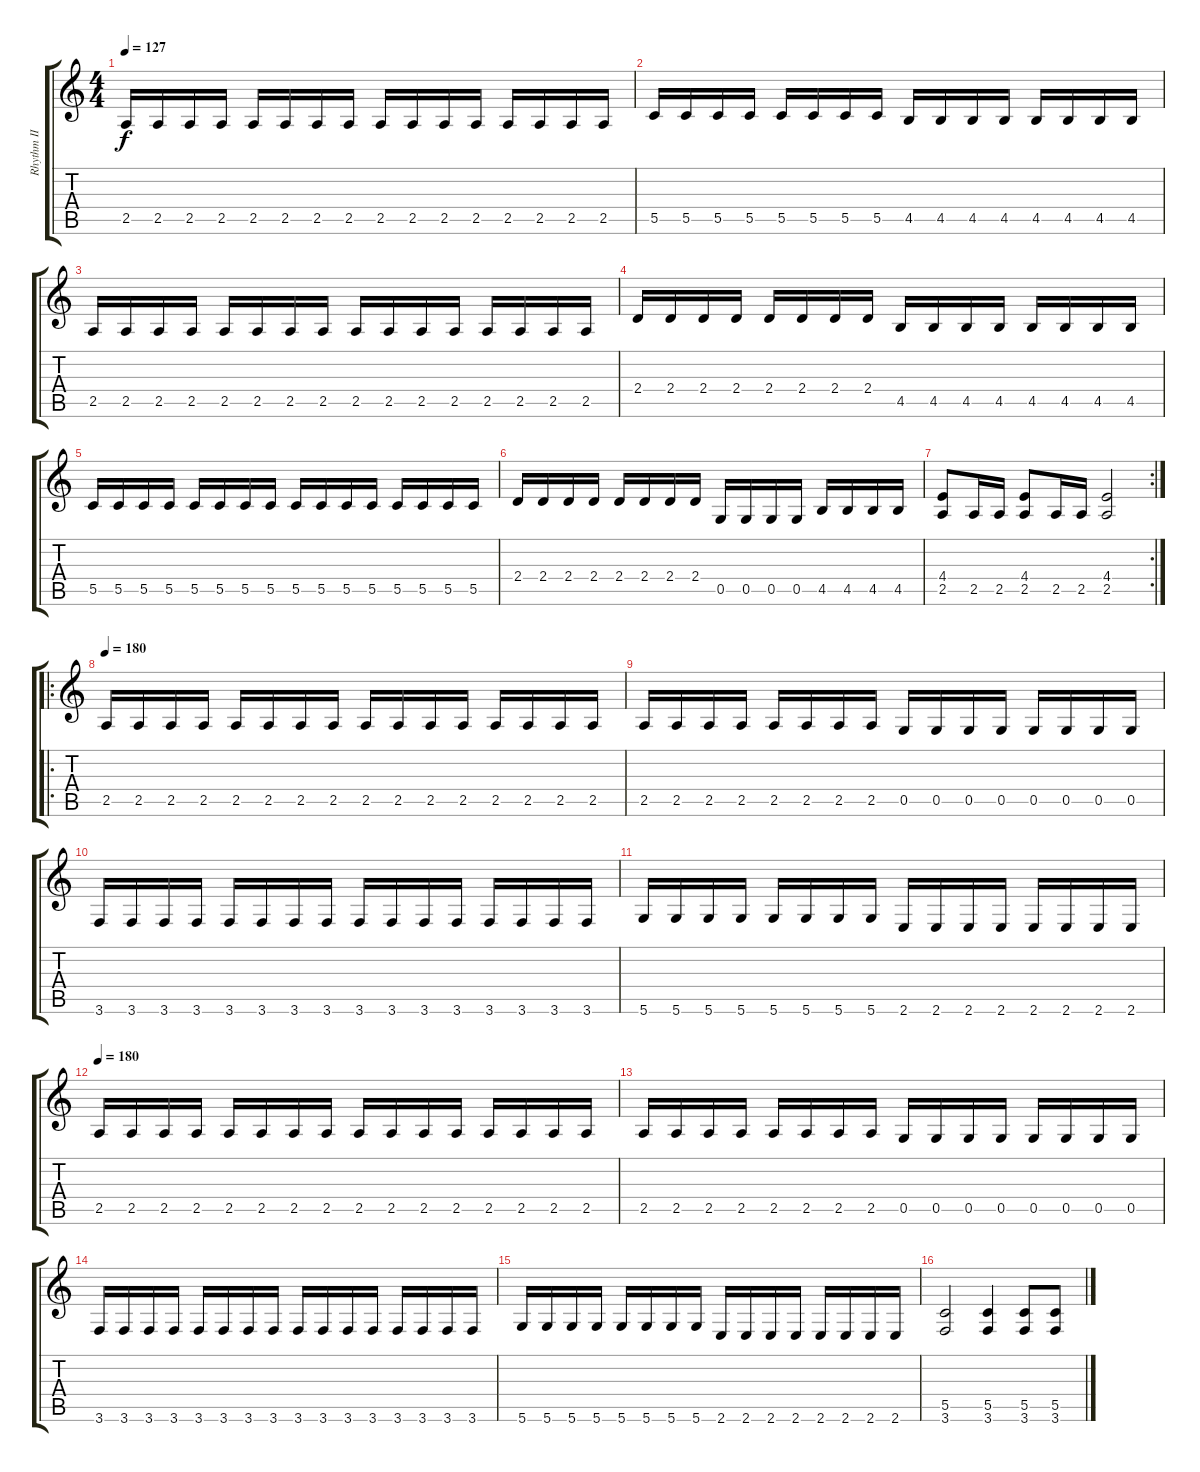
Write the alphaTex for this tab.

\track ("Rhythm II" "Rhythm II") {instrument distortionguitar}
\staff {score tabs}
\tuning (D4 A3 F3 C3 G2 D2) {hide}
\ts (4 4)
\tempo 127
\clef g2
\ks c
2.5.16{dy f} 2.5.16 2.5.16 2.5.16 2.5.16 2.5.16 2.5.16 2.5.16 2.5.16 2.5.16 2.5.16 2.5.16 2.5.16 2.5.16 2.5.16 2.5.16 |
5.5.16 5.5.16 5.5.16 5.5.16 5.5.16 5.5.16 5.5.16 5.5.16 4.5.16 4.5.16 4.5.16 4.5.16 4.5.16 4.5.16 4.5.16 4.5.16 |
2.5.16 2.5.16 2.5.16 2.5.16 2.5.16 2.5.16 2.5.16 2.5.16 2.5.16 2.5.16 2.5.16 2.5.16 2.5.16 2.5.16 2.5.16 2.5.16 |
2.4.16 2.4.16 2.4.16 2.4.16 2.4.16 2.4.16 2.4.16 2.4.16 4.5.16 4.5.16 4.5.16 4.5.16 4.5.16 4.5.16 4.5.16 4.5.16 |
5.5.16 5.5.16 5.5.16 5.5.16 5.5.16 5.5.16 5.5.16 5.5.16 5.5.16 5.5.16 5.5.16 5.5.16 5.5.16 5.5.16 5.5.16 5.5.16 |
2.4.16 2.4.16 2.4.16 2.4.16 2.4.16 2.4.16 2.4.16 2.4.16 0.5.16 0.5.16 0.5.16 0.5.16 4.5.16 4.5.16 4.5.16 4.5.16 |
\rc 2
(4.4 2.5).8 2.5.16 2.5.16 (4.4 2.5).8 2.5.16 2.5.16 (4.4 2.5).2 |
\ro
\tempo 180
2.5.16 2.5.16 2.5.16 2.5.16 2.5.16 2.5.16 2.5.16 2.5.16 2.5.16 2.5.16 2.5.16 2.5.16 2.5.16 2.5.16 2.5.16 2.5.16 |
2.5.16 2.5.16 2.5.16 2.5.16 2.5.16 2.5.16 2.5.16 2.5.16 0.5.16 0.5.16 0.5.16 0.5.16 0.5.16 0.5.16 0.5.16 0.5.16 |
3.6.16 3.6.16 3.6.16 3.6.16 3.6.16 3.6.16 3.6.16 3.6.16 3.6.16 3.6.16 3.6.16 3.6.16 3.6.16 3.6.16 3.6.16 3.6.16 |
5.6.16 5.6.16 5.6.16 5.6.16 5.6.16 5.6.16 5.6.16 5.6.16 2.6.16 2.6.16 2.6.16 2.6.16 2.6.16 2.6.16 2.6.16 2.6.16 |
\tempo 180
2.5.16 2.5.16 2.5.16 2.5.16 2.5.16 2.5.16 2.5.16 2.5.16 2.5.16 2.5.16 2.5.16 2.5.16 2.5.16 2.5.16 2.5.16 2.5.16 |
2.5.16 2.5.16 2.5.16 2.5.16 2.5.16 2.5.16 2.5.16 2.5.16 0.5.16 0.5.16 0.5.16 0.5.16 0.5.16 0.5.16 0.5.16 0.5.16 |
3.6.16 3.6.16 3.6.16 3.6.16 3.6.16 3.6.16 3.6.16 3.6.16 3.6.16 3.6.16 3.6.16 3.6.16 3.6.16 3.6.16 3.6.16 3.6.16 |
5.6.16 5.6.16 5.6.16 5.6.16 5.6.16 5.6.16 5.6.16 5.6.16 2.6.16 2.6.16 2.6.16 2.6.16 2.6.16 2.6.16 2.6.16 2.6.16 |
(5.5 3.6).2 (5.5 3.6).4 (5.5 3.6).8 (5.5 3.6).8
